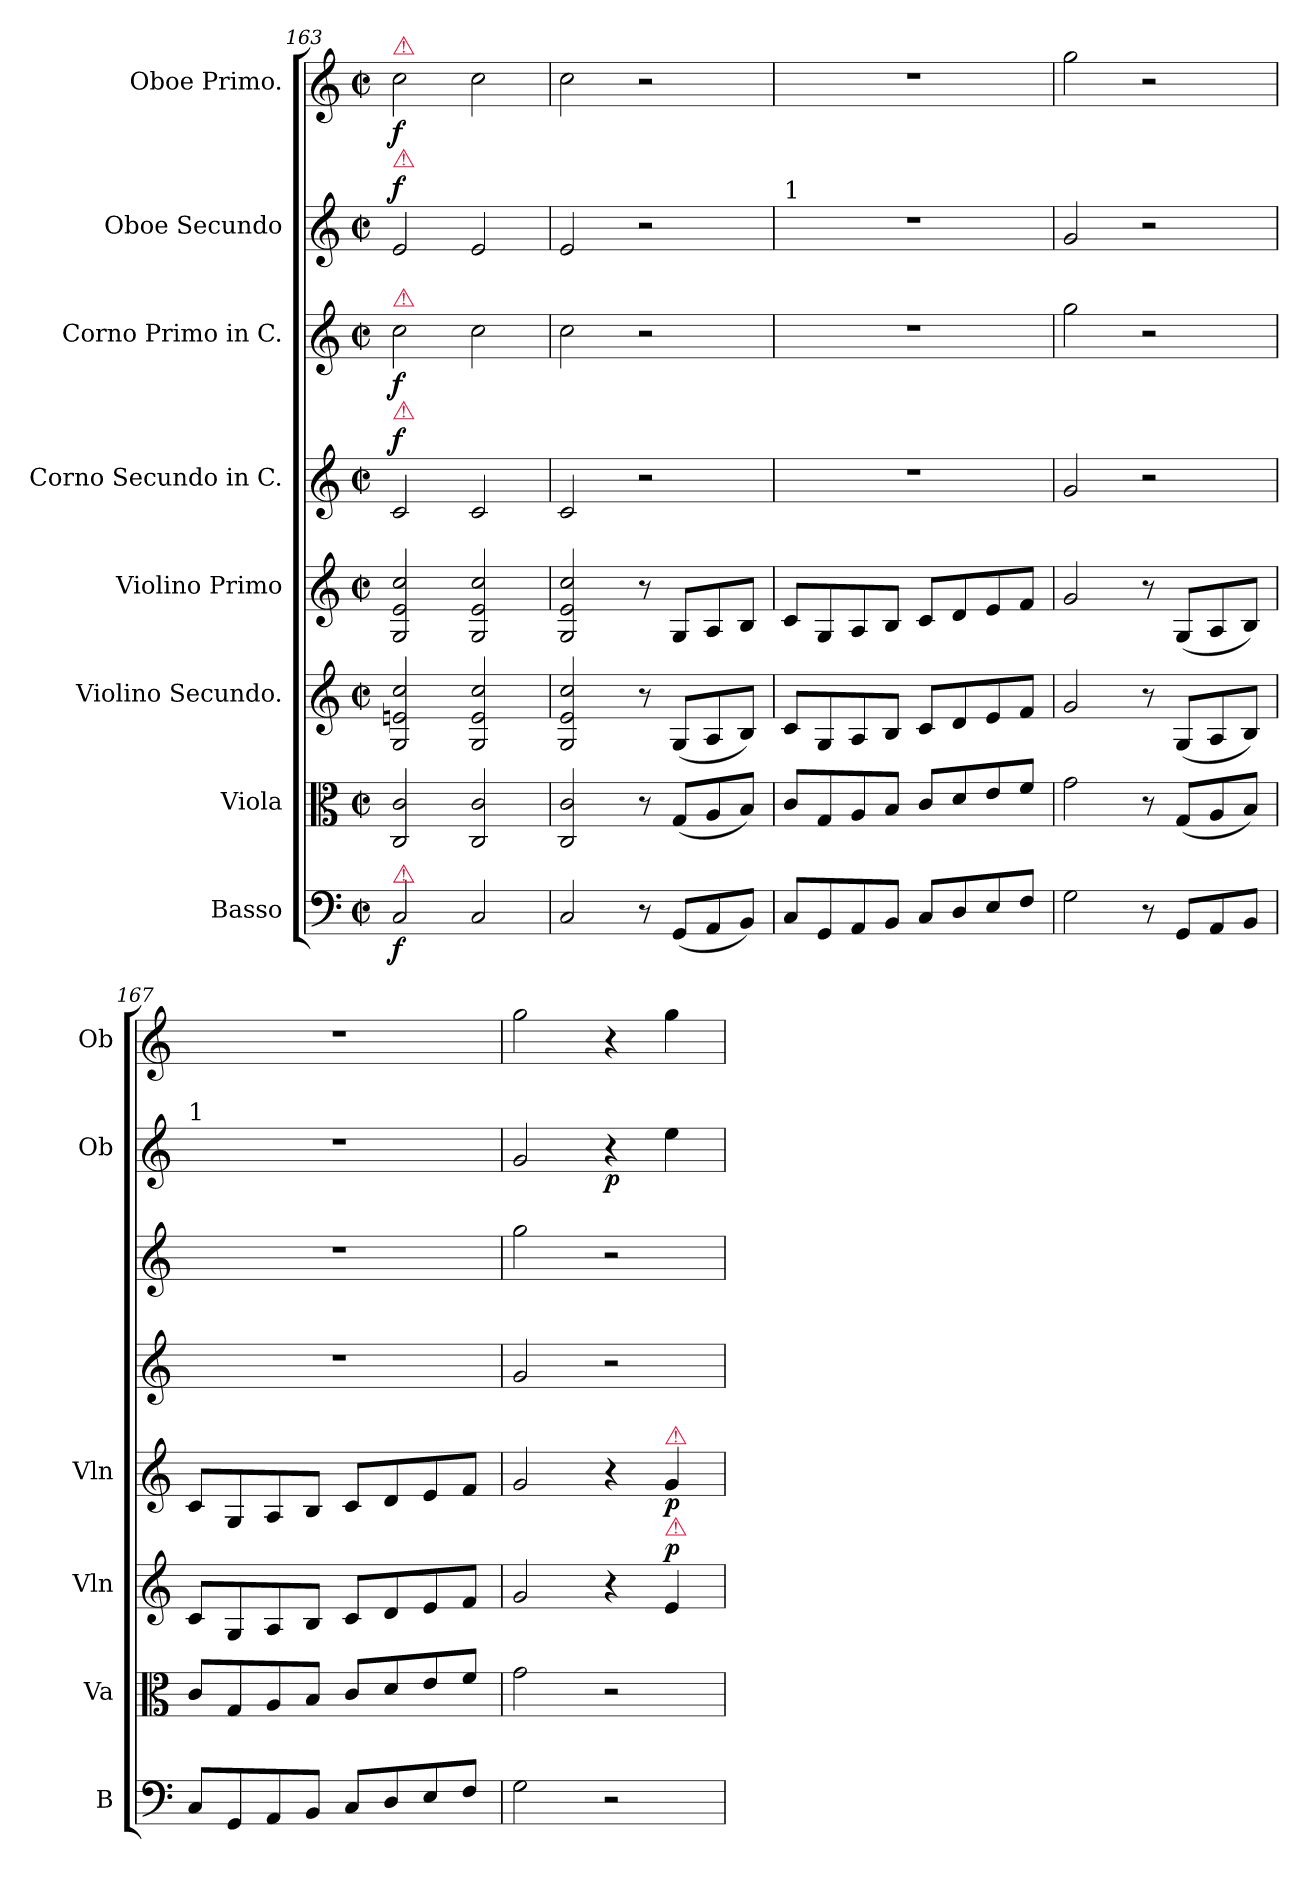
**kern	**dynam	**kern	**kern	**dynam	**kern	**dynam	**kern	**dynam	**kern	**dynam	**kern	**dynam	**kern	**dynam
*part8	*part8	*part7	*part6	*part6	*part5	*part5	*part4	*part4	*part3	*part3	*part2	*part2	*part1	*part1
*staff8	*staff8	*staff7	*staff6	*staff6	*staff5	*staff5	*staff4	*staff4	*staff3	*staff3	*staff2	*staff2	*staff1	*staff1
*I"Basso	*	*I"Viola	*I"Violino Secundo.	*	*I"Violino Primo	*	*I"Corno Secundo in C.	*	*I"Corno Primo in C.	*	*I"Oboe Secundo	*	*I"Oboe Primo.	*
*I'B	*	*I'Va	*I'Vln	*	*I'Vln	*	*	*	*	*	*I'Ob	*	*I'Ob	*
*clefF4	*	*clefC3	*clefG2	*	*clefG2	*	*clefG2	*	*clefG2	*	*clefG2	*	*clefG2	*
*k[]	*	*k[]	*k[]	*	*k[]	*	*k[]	*	*k[]	*	*k[]	*	*k[]	*
*C:	*	*C:	*C:	*	*C:	*	*C:	*	*C:	*	*C:	*	*C:	*
*M2/2	*	*M2/2	*M2/2	*	*M2/2	*	*M2/2	*	*M2/2	*	*M2/2	*	*M2/2	*
*met(c|)	*	*met(c|)	*met(c|)	*	*met(c|)	*	*met(c|)	*	*met(c|)	*	*met(c|)	*	*met(c|)	*
=163	=163	=163	=163	=163	=163	=163	=163	=163	=163	=163	=163	=163	=163	=163
!	!	!	!	!	!	!	!	!	!	!	!	!	!LO:TX:a:color=crimson:t=⚠	!
!	!	!	!	!	!	!	!	!	!	!	!LO:TX:a:color=crimson:t=⚠	!	!	!
!	!	!	!	!	!	!	!	!	!LO:TX:a:color=crimson:t=⚠	!	!	!	!	!
!	!	!	!	!	!	!	!LO:TX:a:color=crimson:t=⚠	!	!	!	!	!	!	!
!LO:TX:a:color=crimson:t=⚠	!	!	!	!	!	!	!	!	!	!	!	!	!	!
!	!	!	!	!	!	!	!	!LO:DY:a	!	!	!	!LO:DY:a	!	!
2C/	f	2C/ 2c/	2G/ 2en/ 2cc/	.	2G/ 2e/ 2cc/	.	2c/	f	2cc\	f	2e/	f	2cc\	f
2C/	.	2C/ 2c/	2G/ 2e/ 2cc/	.	2G/ 2e/ 2cc/	.	2c/	.	2cc\	.	2e/	.	2cc\	.
=164	=164	=164	=164	=164	=164	=164	=164	=164	=164	=164	=164	=164	=164	=164
2C/	.	2C/ 2c/	2G/ 2e/ 2cc/	.	2G/ 2e/ 2cc/	.	2c/	.	2cc\	.	2e/	.	2cc\	.
8r	.	8r	8r	.	8r	.	2r	.	2r	.	2r	.	2r	.
(8GG/L	.	(8G/L	(8G/L	.	8G/L	.	.	.	.	.	.	.	.	.
8AA/	.	8A/	8A/	.	8A/	.	.	.	.	.	.	.	.	.
8BB/J)	.	8B/J)	8B/J)	.	8B/J	.	.	.	.	.	.	.	.	.
=165	=165	=165	=165	=165	=165	=165	=165	=165	=165	=165	=165	=165	=165	=165
!	!	!	!	!	!	!	!	!	!	!	!LO:TX:a:t=1	!	!	!
8C/L	.	8c/L	8c/L	.	8c/L	.	1r	.	1r	.	1r	.	1r	.
8GG/	.	8G/	8G/	.	8G/	.	.	.	.	.	.	.	.	.
8AA/	.	8A/	8A/	.	8A/	.	.	.	.	.	.	.	.	.
8BB/J	.	8B/J	8B/J	.	8B/J	.	.	.	.	.	.	.	.	.
8C/L	.	8c/L	8c/L	.	8c/L	.	.	.	.	.	.	.	.	.
8D/	.	8d/	8d/	.	8d/	.	.	.	.	.	.	.	.	.
8E/	.	8e/	8e/	.	8e/	.	.	.	.	.	.	.	.	.
8F/J	.	8f/J	8f/J	.	8f/J	.	.	.	.	.	.	.	.	.
=166	=166	=166	=166	=166	=166	=166	=166	=166	=166	=166	=166	=166	=166	=166
2G\	.	2g\	2g/	.	2g/	.	2g/	.	2gg\	.	2g/	.	2gg\	.
8r	.	8r	8r	.	8r	.	2r	.	2r	.	2r	.	2r	.
8GG/L	.	(8G/L	(8G/L	.	(8G/L	.	.	.	.	.	.	.	.	.
8AA/	.	8A/	8A/	.	8A/	.	.	.	.	.	.	.	.	.
8BB/J	.	8B/J)	8B/J)	.	8B/J)	.	.	.	.	.	.	.	.	.
=167	=167	=167	=167	=167	=167	=167	=167	=167	=167	=167	=167	=167	=167	=167
!	!	!	!	!	!	!	!	!	!	!	!LO:TX:a:t=1	!	!	!
8C/L	.	8c/L	8c/L	.	8c/L	.	1r	.	1r	.	1r	.	1r	.
8GG/	.	8G/	8G/	.	8G/	.	.	.	.	.	.	.	.	.
8AA/	.	8A/	8A/	.	8A/	.	.	.	.	.	.	.	.	.
8BB/J	.	8B/J	8B/J	.	8B/J	.	.	.	.	.	.	.	.	.
8C/L	.	8c/L	8c/L	.	8c/L	.	.	.	.	.	.	.	.	.
8D/	.	8d/	8d/	.	8d/	.	.	.	.	.	.	.	.	.
8E/	.	8e/	8e/	.	8e/	.	.	.	.	.	.	.	.	.
8F/J	.	8f/J	8f/J	.	8f/J	.	.	.	.	.	.	.	.	.
=168	=168	=168	=168	=168	=168	=168	=168	=168	=168	=168	=168	=168	=168	=168
2G\	.	2g\	2g/	.	2g/	.	2g/	.	2gg\	.	2g/	.	2gg\	.
2r	.	2r	4r	.	4r	.	2r	.	2r	.	4r	p	4r	.
!	!	!	!	!	!LO:TX:a:color=crimson:t=⚠	!	!	!	!	!	!	!	!	!
!	!	!	!LO:TX:a:color=crimson:t=⚠	!	!	!	!	!	!	!	!	!	!	!
!	!	!	!	!LO:DY:a	!	!	!	!	!	!	!	!	!	!
.	.	.	4e/	p	4g/	p	.	.	.	.	4ee\	.	4gg\	.
=	=	=	=	=	=	=	=	=	=	=	=	=	=	=
*-	*-	*-	*-	*-	*-	*-	*-	*-	*-	*-	*-	*-	*-	*-
